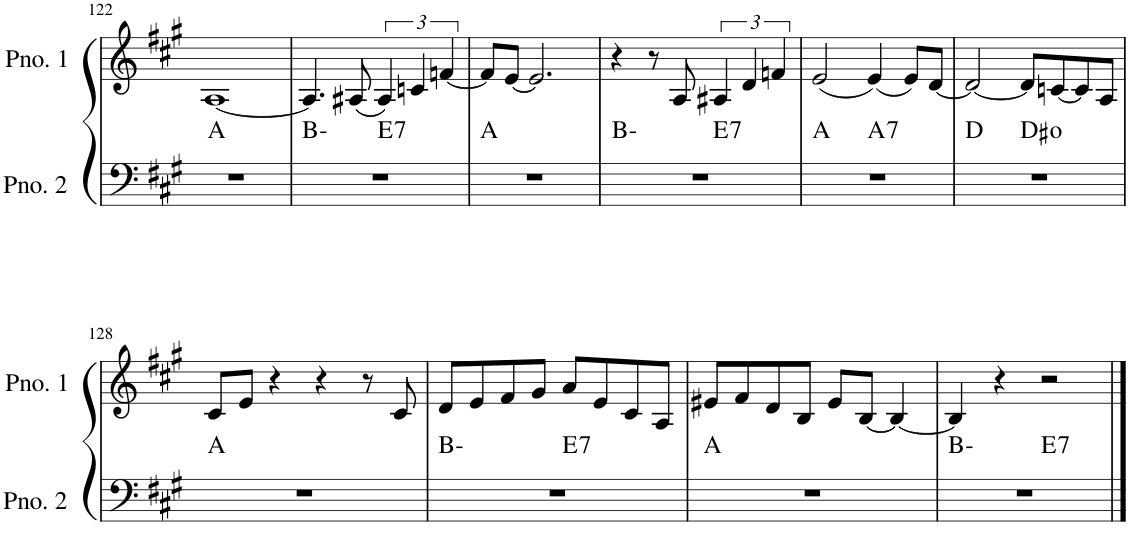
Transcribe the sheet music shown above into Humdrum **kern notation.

**kern	**harte	**kern
*part2	*part2	*part1
*staff2	*	*staff1
*I"ピアノ 2	*	*I"ピアノ 1
!!LO:PB:g=z
*clefF4	*	*clefG2
*k[f#c#g#]	*	*k[f#c#g#]
*M4/4	*	*M4/4
=122	=122	=122
1r	A:maj	[1A
=123	=123	=123
*^	*	*
1r	2ryy	B:min	4.A/]
.	.	.	(8A#X/
!	!	!LO:H:kt=7	!
.	2ryy	E:7	6A#/)
.	.	.	6cn/
.	.	.	[6fn/
*v	*v	*	*
=124	=124	=124
1r	A:maj	8f/L]
.	.	[8e/J
.	.	2.e/]
=125	=125	=125
*^	*	*
1r	2ryy	B:min	4r
.	.	.	8r
.	.	.	8A/
!	!	!LO:H:kt=7	!
.	2ryy	E:7	6A#X/
.	.	.	6d/
.	.	.	6fn/
=126	=126	=126	=126
1r	2ryy	A:maj	(2e/
!	!	!LO:H:kt=7	!
.	2ryy	A:7	(4e/)
.	.	.	8e/L)
.	.	.	[8d/J
=127	=127	=127	=127
1r	2ryy	D:maj	2d/_
.	2ryy	D#:dim	8d/L]
.	.	.	[8cn/
.	.	.	8c/]
.	.	.	8A/J
*v	*v	*	*
!!LO:LB:g=z
=128	=128	=128
1r	A:maj	8c#/L
.	.	8e/J
.	.	4r
.	.	4r
.	.	8r
.	.	8c#/
=129	=129	=129
*^	*	*
1r	2ryy	B:min	8d/L
.	.	.	8e/
.	.	.	8f#/
.	.	.	8g#/J
!	!	!LO:H:kt=7	!
.	2ryy	E:7	8a/L
.	.	.	8e/
.	.	.	8c#/
.	.	.	8A/J
*v	*v	*	*
=130	=130	=130
1r	A:maj	8e#X/L
.	.	8f#/
.	.	8d/
.	.	8B/J
.	.	8e#/L
.	.	[8B/J
.	.	4B/_
=131	=131	=131
*^	*	*
1r	2ryy	B:min	4B/]
.	.	.	4r
!	!	!LO:H:kt=7	!
.	2ryy	E:7	2r
*v	*v	*	*
==	==	==
*-	*-	*-
